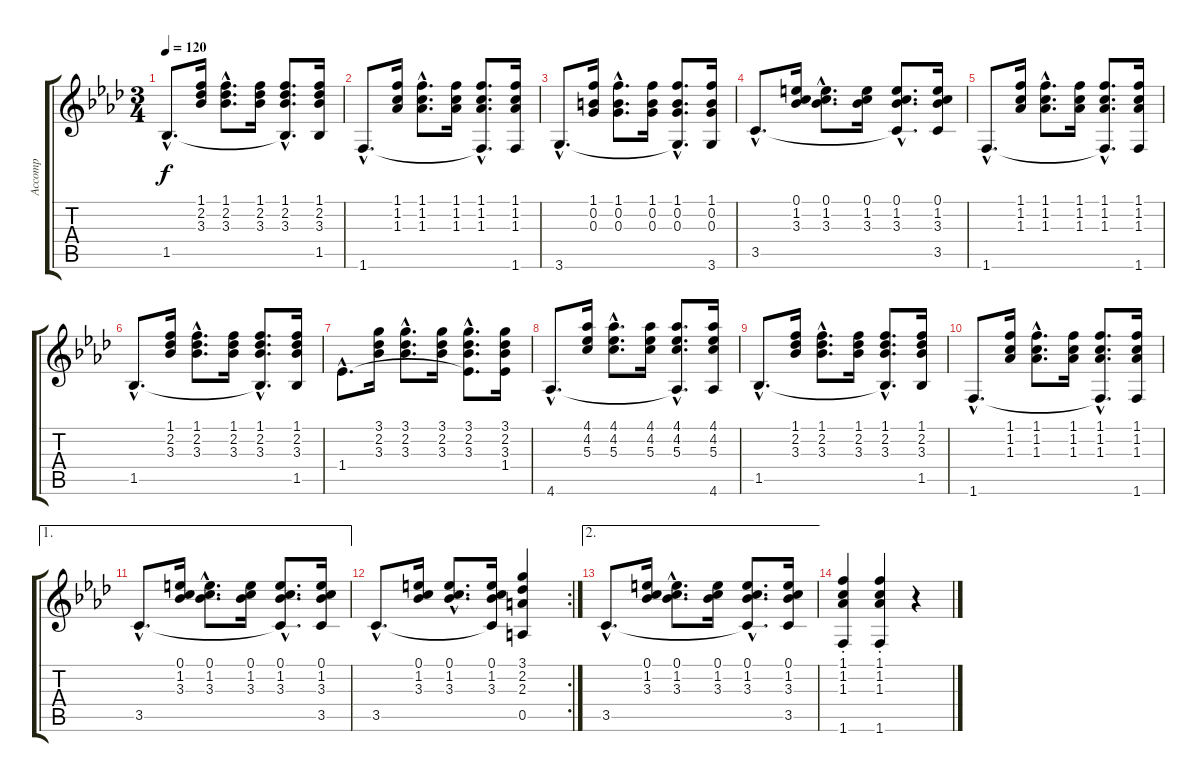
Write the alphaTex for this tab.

\track ("Accomp" "Accomp") {instrument acousticguitarnylon}
\staff {score tabs}
\tuning (E4 B3 G3 D3 A2 E2) {hide}
\ts (3 4)
\tempo 120
\clef g2
\ks ab
1.5{hac}.8{d dy f} (1.1 2.2 3.3).16 (1.1{hac} 2.2{hac} 3.3{hac}).8{d} (1.1 2.2 3.3).16 (1.1{hac} 2.2{hac} 3.3{hac} 1.5{hac t}).8{d} (1.1 2.2 3.3 1.5).16 |
1.6{hac}.8{d} (1.1 1.2 1.3).16 (1.1{hac} 1.2{hac} 1.3{hac}).8{d} (1.1 1.2 1.3).16 (1.1{hac} 1.2{hac} 1.3{hac} 1.6{hac t}).8{d} (1.1 1.2 1.3 1.6).16 |
3.6{hac}.8{d} (1.1 0.2 0.3).16 (1.1{hac} 0.2{hac} 0.3{hac}).8{d} (1.1 0.2 0.3).16 (1.1{hac} 0.2{hac} 0.3{hac} 3.6{hac t}).8{d} (1.1 0.2 0.3 3.6).16 |
3.5{hac}.8{d} (0.1 1.2 3.3).16 (0.1{hac} 1.2{hac} 3.3{hac}).8{d} (0.1 1.2 3.3).16 (0.1{hac} 1.2{hac} 3.3{hac} 3.5{hac t}).8{d} (0.1 1.2 3.3 3.5).16 |
1.6{hac}.8{d} (1.1 1.2 1.3).16 (1.1{hac} 1.2{hac} 1.3{hac}).8{d} (1.1 1.2 1.3).16 (1.1{hac} 1.2{hac} 1.3{hac} 1.6{hac t}).8{d} (1.1 1.2 1.3 1.6).16 |
1.5{hac}.8{d} (1.1 2.2 3.3).16 (1.1{hac} 2.2{hac} 3.3{hac}).8{d} (1.1 2.2 3.3).16 (1.1{hac} 2.2{hac} 3.3{hac} 1.5{hac t}).8{d} (1.1 2.2 3.3 1.5).16 |
1.4{hac}.8{d} (3.1 2.2 3.3).16 (3.1{hac} 2.2{hac} 3.3{hac}).8{d} (3.1 2.2 3.3).16 (3.1{hac} 2.2{hac} 3.3{hac} 1.4{hac t}).8{d} (3.1 2.2 3.3 1.4).16 |
4.6{hac}.8{d} (4.1 4.2 5.3).16 (4.1{hac} 4.2{hac} 5.3{hac}).8{d} (4.1 4.2 5.3).16 (4.1{hac} 4.2{hac} 5.3{hac} 4.6{hac t}).8{d} (4.1 4.2 5.3 4.6).16 |
1.5{hac}.8{d} (1.1 2.2 3.3).16 (1.1{hac} 2.2{hac} 3.3{hac}).8{d} (1.1 2.2 3.3).16 (1.1{hac} 2.2{hac} 3.3{hac} 1.5{hac t}).8{d} (1.1 2.2 3.3 1.5).16 |
1.6{hac}.8{d} (1.1 1.2 1.3).16 (1.1{hac} 1.2{hac} 1.3{hac}).8{d} (1.1 1.2 1.3).16 (1.1{hac} 1.2{hac} 1.3{hac} 1.6{hac t}).8{d} (1.1 1.2 1.3 1.6).16 |
\ae 1
3.5{hac}.8{d} (0.1 1.2 3.3).16 (0.1{hac} 1.2{hac} 3.3{hac}).8{d} (0.1 1.2 3.3).16 (0.1{hac} 1.2{hac} 3.3{hac} 3.5{hac t}).8{d} (0.1 1.2 3.3 3.5).16 |
\rc 2
3.5{hac}.8{d} (0.1 1.2 3.3).16 (0.1{hac} 1.2{hac} 3.3{hac}).8{d} (0.1 1.2 3.3 3.5{t}).16 (3.1 2.2 2.3 0.5).4 |
\ae 2
3.5{hac}.8{d} (0.1 1.2 3.3).16 (0.1{hac} 1.2{hac} 3.3{hac}).8{d} (0.1 1.2 3.3).16 (0.1{hac} 1.2{hac} 3.3{hac} 3.5{hac t}).8{d} (0.1 1.2 3.3 3.5).16 |
(1.1{st} 1.2{st} 1.3{st} 1.6{st}).4 (1.1{st} 1.2{st} 1.3{st} 1.6{st}).4 r.4
